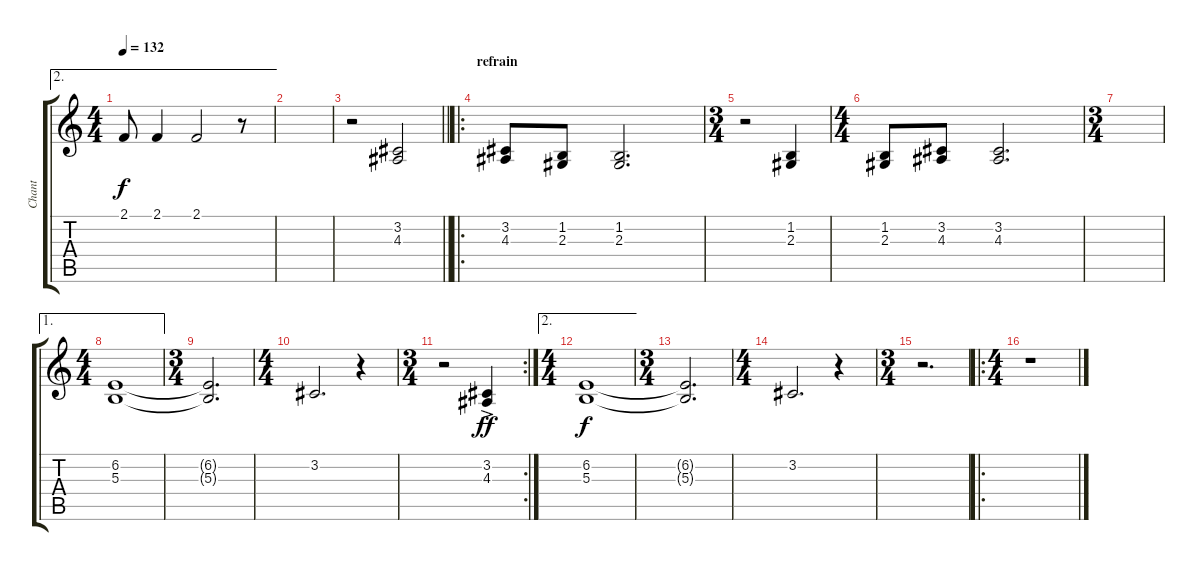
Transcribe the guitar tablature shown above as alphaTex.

\track ("Chant" "Chant") {instrument clarinet}
\staff {score tabs}
\tuning (Eb4 Bb3 Gb3 Db3 Ab2 Db2) {hide}
\ae 2
\ts (4 4)
\tempo 132
\clef g2
\ks c
2.1.8{dy f} 2.1.4 2.1.2 r.8 |
|
\barLineRight lightlight
r.2 (3.2 4.3).2 |
\ro
\section ("" "refrain")
(3.2 4.3).8 (1.2 2.3).8 (1.2 2.3).2{d} |
\ts (3 4)
r.2 (1.2 2.3).4 |
\ts (4 4)
(1.2 2.3).8 (3.2 4.3).8 (3.2 4.3).2{d} |
\ts (3 4)
|
\ae 1
\ts (4 4)
(6.2 5.3).1 |
\ts (3 4)
(6.2{t} 5.3{t}).2{d} |
\ts (4 4)
3.2.2{d} r.4 |
\rc 2
\ts (3 4)
r.2 (3.2{ac} 4.3).4{dy ff} |
\ae 2
\ts (4 4)
(6.2 5.3).1{dy f} |
\ts (3 4)
(6.2{t} 5.3{t}).2{d} |
\ts (4 4)
3.2.2{d} r.4 |
\ts (3 4)
r.2{d} |
\ro
\ts (4 4)
r.1
